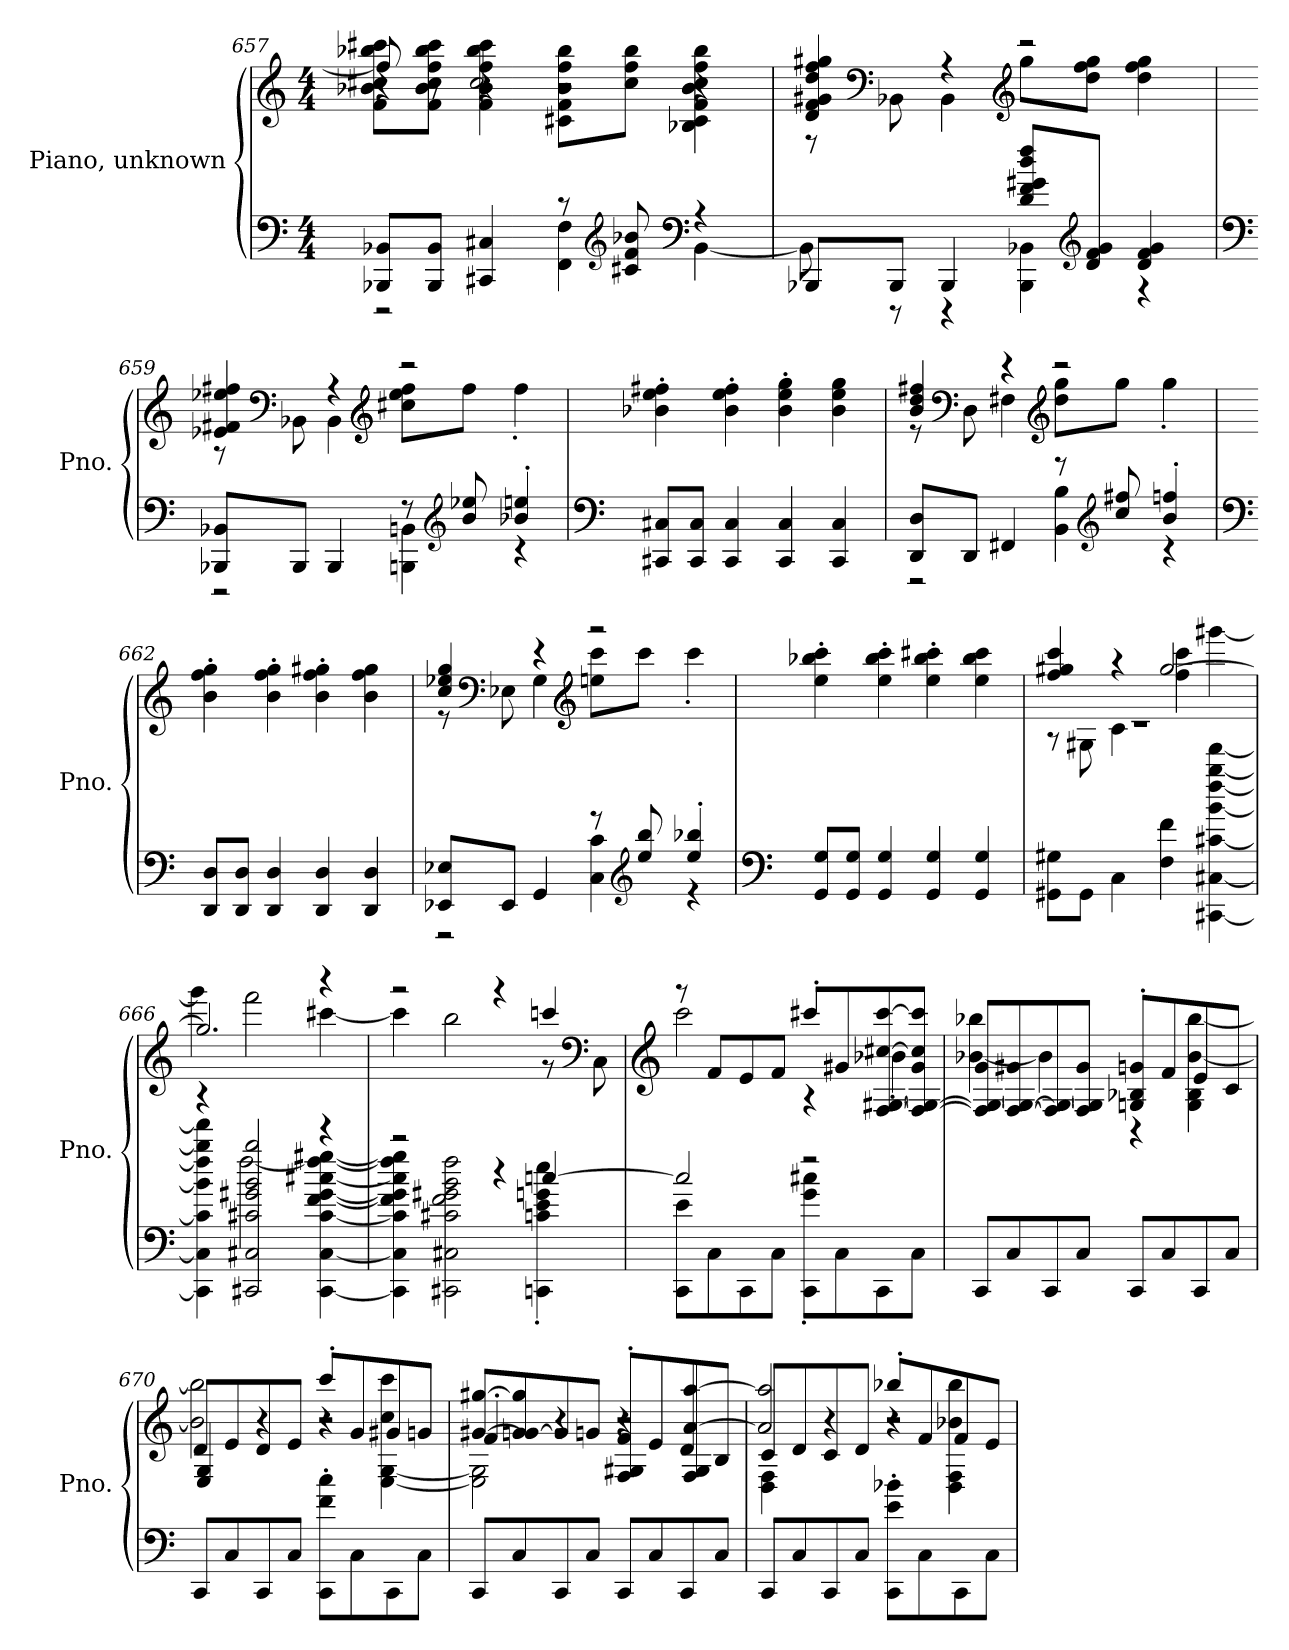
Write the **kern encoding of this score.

**kern	**kern
*part1	*part1
*staff2	*staff1
*I"Piano, unknown	*
*I'Pno.	*
!!LO:LB:g=z
*clefF4	*clefG2
*k[]	*k[]
*M4/4	*M4/4
=657	=657
*^	*^
*	*	*	*^
8BBB-X/ 8BB-X/L	2r	8ff/]	8f\ 8b-X\ 8cc#X\ 8bb-X\ 8ccc#X\L	4r
8BBB-/ 8BB-/J	.	8r	8f\ 8b-\ 8cc#\ 8ff\ 8bb-\ 8ccc#\J	.
4CC#X/ 4C#X/	.	4r	4f\ 4b-\ 4ff\ 4bb-\ 4ccc#\	2cc#/
8r	4FF\ 4F\	2r	8c#X\ 8f\ 8b-\ 8ff\ 8bb-\L	.
*clefG2	*	*	*	*
8c#X/ 8f/ 8b-X/	.	.	8cc#\ 8ff\ 8bb-\J	.
*clefF4	*	*	*	*
4r	[4BB-\	.	4B-X\ 4c#\ 4f\ 4b-\ 4cc#\ 4ff\ 4bb-\	4r
*	*	*	*v	*v
=658	=658	=658	=658
8BBB-X/L	8BB-\]	4d/ 4f/ 4g#X/ 4dd/ 4ff/ 4gg#X/	8r
*	*	*clefF4	*
8BBB-/J	8r	.	8BB-X\
4BBB-/	4r	4r	4BB-\
*	*	*clefG2	*
8d/ 8f/ 8g#X/ 8dd/ 8ff/L	4BBB-\ 4BB-X\	2r	8gg#\L
*clefG2	*	*	*
8d/ 8f/ 8g#/J	.	.	8dd\ 8ff\ 8gg#\J
4d/ 4f/ 4g#/	4r	.	4dd\ 4ff\ 4gg#\
!!LO:LB:g=z	!!
=659	=659	=659	=659
*clefF4	*	*	*
8BBB-X/ 8BB-X/L	2r	4e-X/ 4f#X/ 4ee-X/ 4ff#X/	8r
*	*	*clefF4	*
8BBB-/J	.	.	8BB-X\
4BBB-/	.	4r	4BB-\
*	*	*clefG2	*
8r	4BBBn\ 4BBn\	2r	8cc#X\ 8ee-\ 8ff#\L
*clefG2	*	*	*
8b/ 8ee-X/	.	.	8ff#\J
4b-X/' 4een/'	4r	.	4ff#'\
*v	*v	*	*
*	*v	*v
=660	=660
*clefF4	*
8CC#X/ 8C#X/L	4b-X\' 4ee\' 4ff#X\'
8CC#/ 8C#/J	.
4CC#/ 4C#/	4b-\' 4ee\' 4ff#\'
4CC#/ 4C#/	4b-\' 4ee\' 4gg\'
4CC#/ 4C#/	4b-\ 4ee\ 4gg\
=661	=661
*^	*^
8DD/ 8D/L	2r	4b/ 4dd/ 4ff#X/	8r
*	*	*clefF4	*
8DD/J	.	.	8D\
4FF#X/	.	4r	4F#X\
*	*	*clefG2	*
8r	4BB\ 4B\	2r	8dd\ 8gg\L
*clefG2	*	*	*
8cc/ 8ff#X/	.	.	8gg\J
4b/' 4ffn/'	4r	.	4gg'\
*v	*v	*	*
*	*v	*v
!!LO:LB:g=z
=662	=662
*clefF4	*
8DD/ 8D/L	4b\' 4ff\' 4gg\'
8DD/ 8D/J	.
4DD/ 4D/	4b\' 4ff\' 4gg\'
4DD/ 4D/	4b\' 4ff\' 4gg#X\'
4DD/ 4D/	4b\ 4ff\ 4gg#\
=663	=663
*^	*^
8EE-X/ 8E-X/L	2r	4cc/ 4ee-X/ 4gg/	8r
*	*	*clefF4	*
8EE-/J	.	.	8E-X\
4GG/	.	4r	4G\
*	*	*clefG2	*
8r	4C\ 4c\	2r	8een\ 8ccc\L
*clefG2	*	*	*
8ee/ 8bb/	.	.	8ccc\J
4ee/' 4bb-X/'	4r	.	4ccc'\
*v	*v	*	*
*	*v	*v
=664	=664
*clefF4	*
8GG/ 8G/L	4ee\' 4bb-X\' 4ccc\'
8GG/ 8G/J	.
4GG/ 4G/	4ee\' 4bb-\' 4ccc\'
4GG/ 4G/	4ee\' 4bb-\' 4ccc#X\'
4GG/ 4G/	4ee\ 4bb-\ 4ccc#\
=665	=665
*^	*^
1r	8GG#X\ 8G#X\L	4ff/ 4gg#X/ 4ccc/	8r
.	8GG#\J	.	8G#X\
.	4C\	4r	4c\
.	4F\ 4f\	[2gg#/	4ff\ 4ccc\
.	[4CC#X\ [4C#X\ [4c#X\ [4b\ [4ff\ [4bb\ [4fff\	.	[4ggg#X\
!!LO:PB:g=z	!!
=666	=666	=666	=666
4r	4CC#\] 4C#\] 4c#\] 4b\] 4ff\] 4bb\] 4fff\]	2.gg#/]	4ggg#\]
2CC#X/ 2C#X/ 2c#X/ 2g#X/ 2b/ 2bb/	[2ff\	.	2fff\
4r	[4CC#\ [4C#\ [4c#\ [4f\ [4g#\ [4cc#X\ 4ff\_ [4gg#X\	4r	[4ccc#X\
=667	=667	=667	=667
2r	4CC#\] 4C#\] 4c#\] 4f\] 4g#\] 4cc#\] 4ff\] 4gg#\]	2r	4ccc#\]
.	2CC#X\ 2C#X\ 2c#X\ 2f\ 2g#X\ 2b\ 2ff\	.	2bb\
4r	.	4r	.
[4ccn/	4CCn\' 4cn\' 4e\' 4gn\' 4ee\'	4cccn/	8r
*	*	*clefF4	*
.	.	.	8C\
=668	=668	=668	=668
*	*	*clefG2	*
2cc/]	8CC\ 8e\L	8r	2ccc\
.	8C\	8f/L	.
.	8CC\	8e/	.
.	8C\J	8f/J	.
2r	8CC\' 8g\' 8cc#X\'L	8ccc#X'/L	4r
.	8C\	8g#X/	.
.	8CC\	[8F/ [8G#X/ [8cc#X/ [8ccc#/	4b-X'\
.	8C\J	8F/_ 8G#/_ 8g#/ 8cc#/] 8ccc#/]J	.
*v	*v	*	*
!!LO:LB:g=z	!!
=669	=669	=669
8CC/L	8F/_ 8G#/_ 8g/L	[4b-X\ 4bb-X\
8C/	8F/_ 8G#/_ 8g#X/	.
8CC/	8F/_ 8G#/_	4b-\]
8C/J	8F/] 8G#/] 8g#/J	.
8CC/L	8Gn/' 8B-X/' 8gn/'L	4r
8C/	8f/	.
8CC/	8e/	4G\ 4B-\ [4b-\ [4bb-\
8C/J	8c/J	.
=670	=670	=670
*	*	*^
8CC/L	8d/L	2b-\] 2bb-\]	4E/ 4G/
8C/	8e/	.	.
8CC/	8d/	.	4r
8C/J	8e/J	.	.
8CC\' 8f\' 8cc\'L	8ccc'/L	4r	2r
8C\	8g/	.	.
8CC\	8g#X/	[4E\ [4G\ 4cc\ 4ccc\	.
8C\J	8gn/J	.	.
=671	=671	=671	=671
8CC/L	[8g#X/ [8gg#X/L	2E\] 2G\]	4f'/
8C/	8gn/ 8g#/_ 8gg#/]	.	.
8CC/	8g#/]	.	4r
8C/J	8gn/J	.	.
8CC/L	8F/' 8G#X/' 8f/'L	2r	4r
8C/	8e/	.	.
8CC/	8d/	.	4F/ 4G#/ [4a/ [4aa/
8C/J	8B/J	.	.
!!LO:LB:g=z	!!	!!
=672	=672	=672	=672
8CC/L	8c/L	4D\ 4F\	2a/] 2aa/]
8C/	8d/	.	.
8CC/	8c/	4r	.
8C/J	8d/J	.	.
8CC\' 8e\' 8b-X\'L	8bb-X'/L	4r	2r
8C\	8f/	.	.
8CC\	8f/	4D\ 4F\ 4b-X\ 4bb-\	.
8C\J	8e/J	.	.
*	*v	*v	*v
=	=
*-	*-
